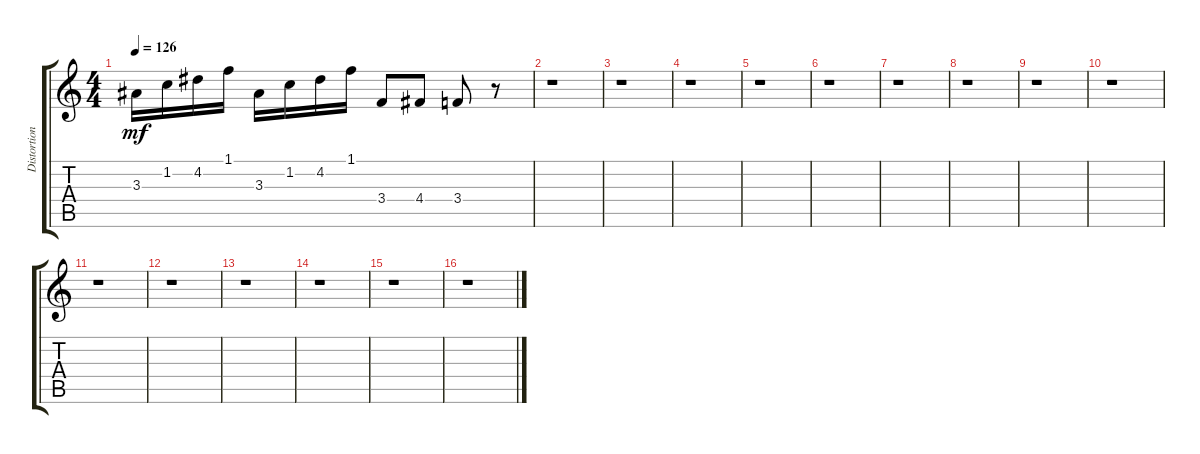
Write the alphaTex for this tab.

\track ("Distortion Guitar" "Distortion") {instrument distortionguitar}
\staff {score tabs}
\tuning (E4 B3 G3 D3 A2 E2) {hide}
\ts (4 4)
\tempo 126
\clef g2
\ks c
3.3.16{dy mf} 1.2.16 4.2.16 1.1.16 3.3.16 1.2.16 4.2.16 1.1.16 3.4.8 4.4.8 3.4.8 r.8 |
r.1 |
r.1 |
r.1 |
r.1 |
r.1 |
r.1 |
r.1 |
r.1 |
r.1 |
r.1 |
r.1 |
r.1 |
r.1 |
r.1 |
r.1
